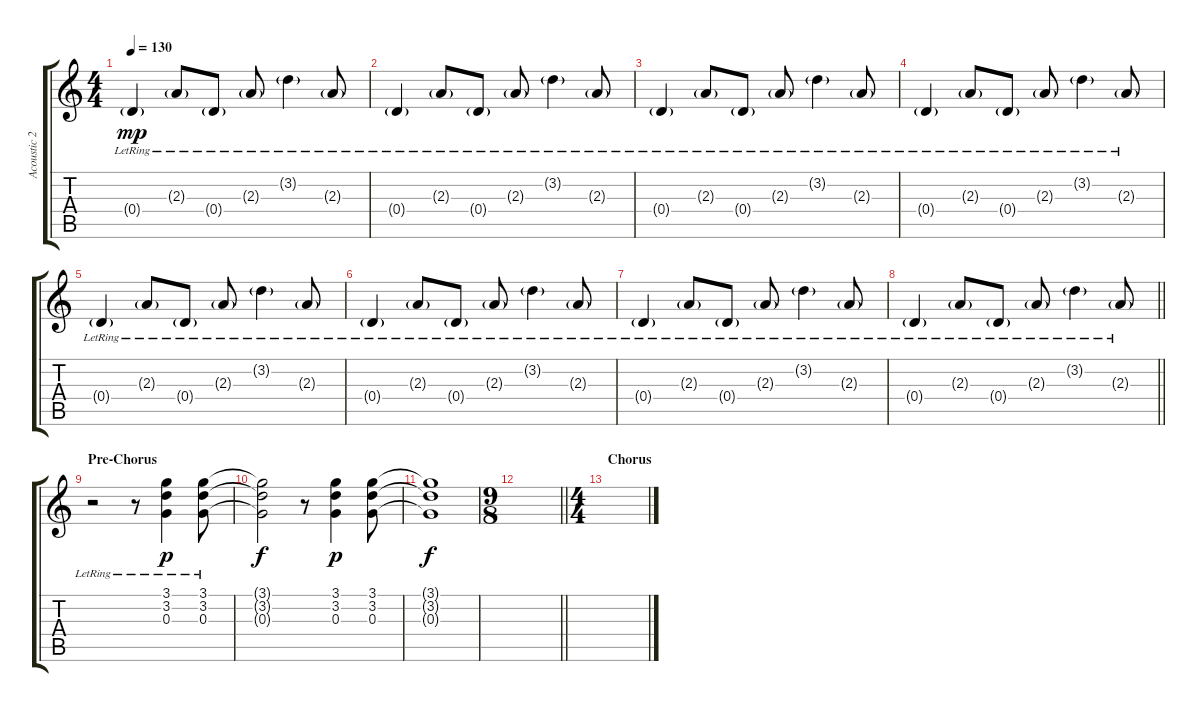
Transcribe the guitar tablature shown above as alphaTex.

\track ("Acoustic 2" "Acoustic 2") {instrument acousticguitarsteel}
\staff {score tabs}
\tuning (E4 B3 G3 D3 A2 E2) {hide}
\ts (4 4)
\tempo 130
\clef g2
\ks c
0.4{g lr}.4{dy mp} 2.3{g lr}.8 0.4{g lr}.8 2.3{g lr}.8 3.2{g lr}.4 2.3{g lr}.8 |
0.4{g lr}.4 2.3{g lr}.8 0.4{g lr}.8 2.3{g lr}.8 3.2{g lr}.4 2.3{g lr}.8 |
0.4{g lr}.4 2.3{g lr}.8 0.4{g lr}.8 2.3{g lr}.8 3.2{g lr}.4 2.3{g lr}.8 |
0.4{g lr}.4 2.3{g lr}.8 0.4{g lr}.8 2.3{g lr}.8 3.2{g lr}.4 2.3{g lr}.8 |
0.4{g lr}.4 2.3{g lr}.8 0.4{g lr}.8 2.3{g lr}.8 3.2{g lr}.4 2.3{g lr}.8 |
0.4{g lr}.4 2.3{g lr}.8 0.4{g lr}.8 2.3{g lr}.8 3.2{g lr}.4 2.3{g lr}.8 |
0.4{g lr}.4 2.3{g lr}.8 0.4{g lr}.8 2.3{g lr}.8 3.2{g lr}.4 2.3{g lr}.8 |
\barLineRight lightlight
0.4{g lr}.4 2.3{g lr}.8 0.4{g lr}.8 2.3{g lr}.8 3.2{g lr}.4 2.3{g lr}.8 |
\section ("" "Pre-Chorus")
r.2 r.8 (3.1{lr} 3.2{lr} 0.3{lr}).4{dy p} (3.1 3.2{lr} 0.3).8 |
(3.1{t} 3.2{t} 0.3{t}).2{dy f} r.8 (3.1 3.2 0.3).4{dy p} (3.1 3.2 0.3).8 |
(3.1{t} 3.2{t} 0.3{t}).1{dy f} |
\ts (9 8)
\barLineRight lightlight
|
\ts (4 4)
\section ("" "Chorus")
